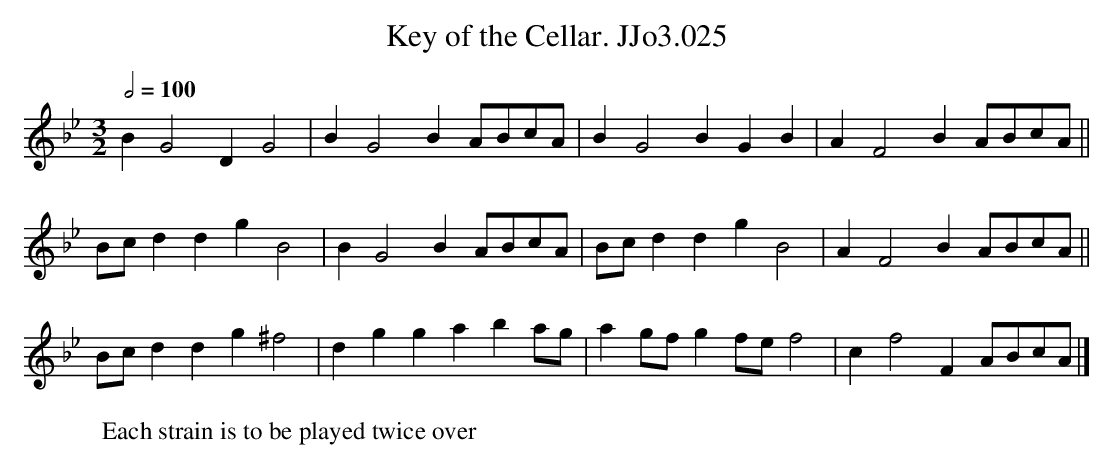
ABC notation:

X:1
T:Key of the Cellar. JJo3.025
M:3/2
L:1/4
Q:1/2=100
W:Each strain is to be played twice over
K:Gm
BG2 DG2 | BG2 B A/B/c/A/ | BG2 BGB | A F2 B A/B/c/A/ ||
B/c/d dg B2 | BG2 B A/B/c/A/ | B/c/d dg B2 | AF2 B A/B/c/A/ ||
B/c/ ddg ^f2 | dg ga ba/g/ | ag/f/ gf/e/ f2 | cf2 F A/B/c/A/ |]
